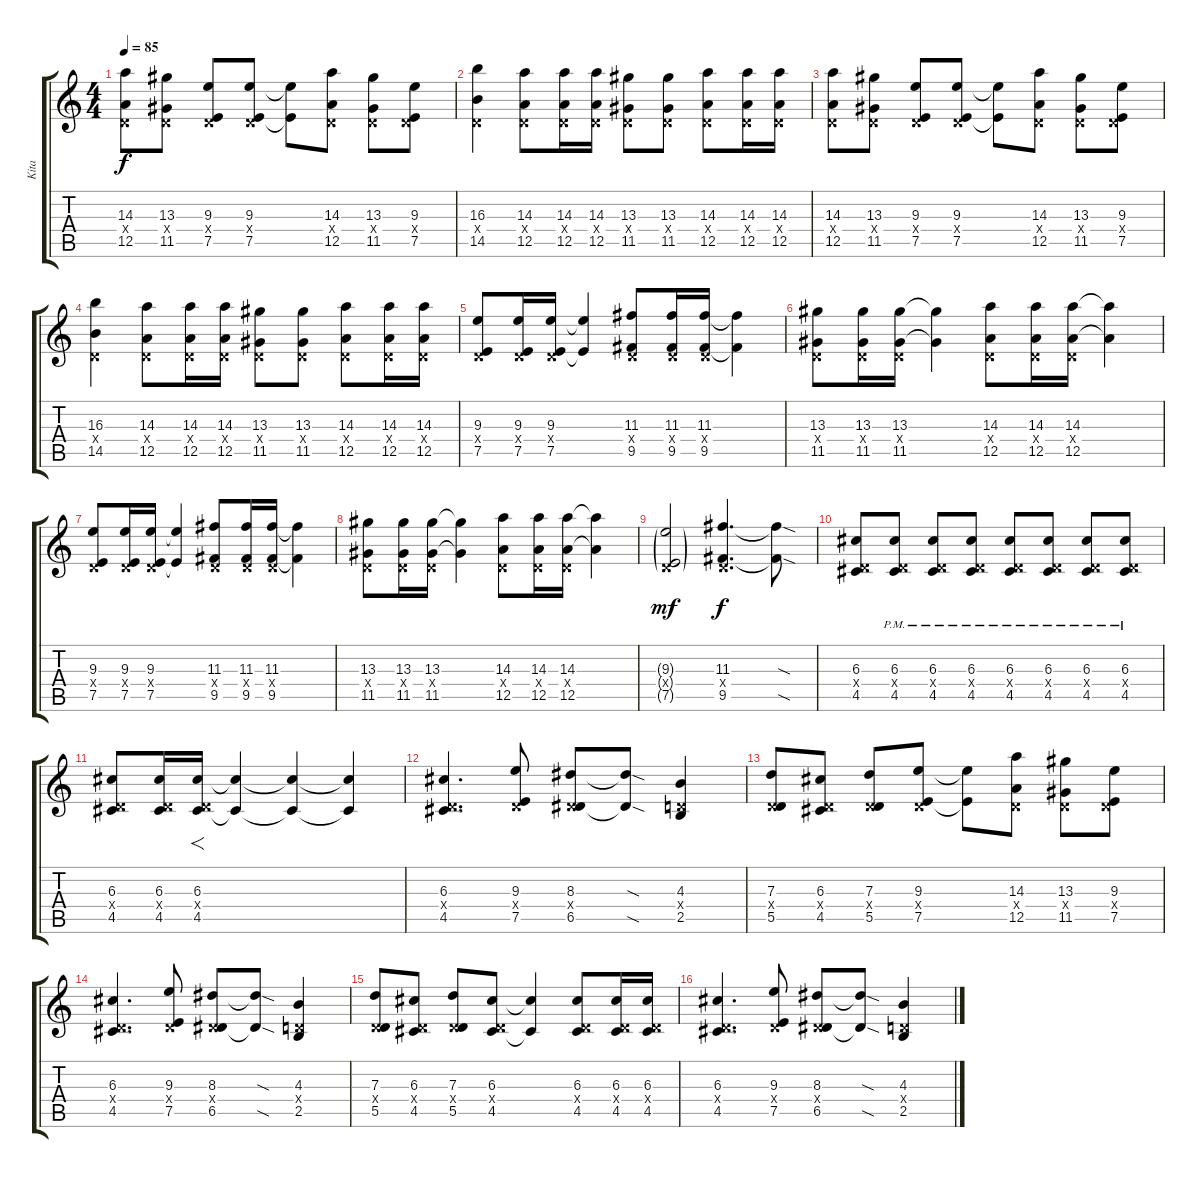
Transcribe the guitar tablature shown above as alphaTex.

\track ("Kita" "Kita") {instrument overdrivenguitar}
\staff {score tabs}
\tuning (E4 B3 G3 D3 A2 E2) {hide}
\ts (4 4)
\tempo 85
\clef g2
\ks c
(14.3 0.4{x} 12.5).8{dy f} (13.3 0.4{x} 11.5).8 (9.3 0.4{x} 7.5).8 (9.3 0.4{x} 7.5).8 (9.3{t} 7.5{t}).8 (14.3 0.4{x} 12.5).8 (13.3 0.4{x} 11.5).8 (9.3 0.4{x} 7.5).8 |
(16.3 0.4{x} 14.5).4 (14.3 0.4{x} 12.5).8 (14.3 0.4{x} 12.5).16 (14.3 0.4{x} 12.5).16 (13.3 0.4{x} 11.5).8 (13.3 0.4{x} 11.5).8 (14.3 0.4{x} 12.5).8 (14.3 0.4{x} 12.5).16 (14.3 0.4{x} 12.5).16 |
(14.3 0.4{x} 12.5).8 (13.3 0.4{x} 11.5).8 (9.3 0.4{x} 7.5).8 (9.3 0.4{x} 7.5).8 (9.3{t} 7.5{t}).8 (14.3 0.4{x} 12.5).8 (13.3 0.4{x} 11.5).8 (9.3 0.4{x} 7.5).8 |
(16.3 0.4{x} 14.5).4 (14.3 0.4{x} 12.5).8 (14.3 0.4{x} 12.5).16 (14.3 0.4{x} 12.5).16 (13.3 0.4{x} 11.5).8 (13.3 0.4{x} 11.5).8 (14.3 0.4{x} 12.5).8 (14.3 0.4{x} 12.5).16 (14.3 0.4{x} 12.5).16 |
(9.3 0.4{x} 7.5).8 (9.3 0.4{x} 7.5).16 (9.3 0.4{x} 7.5).16 (9.3{t} 7.5{t}).4 (11.3 0.4{x} 9.5).8 (11.3 0.4{x} 9.5).16 (11.3 0.4{x} 9.5).16 (11.3{t} 9.5{t}).4 |
(13.3 0.4{x} 11.5).8 (13.3 0.4{x} 11.5).16 (13.3 0.4{x} 11.5).16 (13.3{t} 11.5{t}).4 (14.3 0.4{x} 12.5).8 (14.3 0.4{x} 12.5).16 (14.3 0.4{x} 12.5).16 (14.3{t} 12.5{t}).4 |
(9.3 0.4{x} 7.5).8 (9.3 0.4{x} 7.5).16 (9.3 0.4{x} 7.5).16 (9.3{t} 7.5{t}).4 (11.3 0.4{x} 9.5).8 (11.3 0.4{x} 9.5).16 (11.3 0.4{x} 9.5).16 (11.3{t} 9.5{t}).4 |
(13.3 0.4{x} 11.5).8 (13.3 0.4{x} 11.5).16 (13.3 0.4{x} 11.5).16 (13.3{t} 11.5{t}).4 (14.3 0.4{x} 12.5).8 (14.3 0.4{x} 12.5).16 (14.3 0.4{x} 12.5).16 (14.3{t} 12.5{t}).4 |
(9.3{g} 0.4{g x} 7.5{g}).2{dy mf} (11.3 0.4{x} 9.5).4{d dy f} (11.3{sod t} 9.5{sod t}).8 |
(6.3 0.4{x} 4.5).8 (6.3{pm} 0.4{x} 4.5{pm}).8 (6.3{pm} 0.4{x} 4.5{pm}).8 (6.3{pm} 0.4{x} 4.5{pm}).8 (6.3{pm} 0.4{x} 4.5{pm}).8 (6.3{pm} 0.4{x} 4.5{pm}).8 (6.3{pm} 0.4{x} 4.5{pm}).8 (6.3{pm} 0.4{x} 4.5{pm}).8 |
(6.3 0.4{x} 4.5).8 (6.3 0.4{x} 4.5).16 (6.3 0.4{x} 4.5).16{f} (6.3{t} 4.5{t}).4 (6.3{t} 4.5{t}).4 (6.3{t} 4.5{t}).4 |
(6.3 0.4{x} 4.5).4{d} (9.3 0.4{x} 7.5).8 (8.3 0.4{x} 6.5).8 (8.3{sod t} 6.5{sod t}).8 (4.3 0.4{x} 2.5).4 |
(7.3 0.4{x} 5.5).8 (6.3 0.4{x} 4.5).8 (7.3 0.4{x} 5.5).8 (9.3 0.4{x} 7.5).8 (9.3{t} 7.5{t}).8 (14.3 0.4{x} 12.5).8 (13.3 0.4{x} 11.5).8 (9.3 0.4{x} 7.5).8 |
(6.3 0.4{x} 4.5).4{d} (9.3 0.4{x} 7.5).8 (8.3 0.4{x} 6.5).8 (8.3{sod t} 6.5{sod t}).8 (4.3 0.4{x} 2.5).4 |
(7.3 0.4{x} 5.5).8 (6.3 0.4{x} 4.5).8 (7.3 0.4{x} 5.5).8 (6.3 0.4{x} 4.5).8 (6.3{t} 4.5{t}).4 (6.3 0.4{x} 4.5).8 (6.3 0.4{x} 4.5).16 (6.3 0.4{x} 4.5).16 |
(6.3 0.4{x} 4.5).4{d} (9.3 0.4{x} 7.5).8 (8.3 0.4{x} 6.5).8 (8.3{sod t} 6.5{sod t}).8 (4.3 0.4{x} 2.5).4
